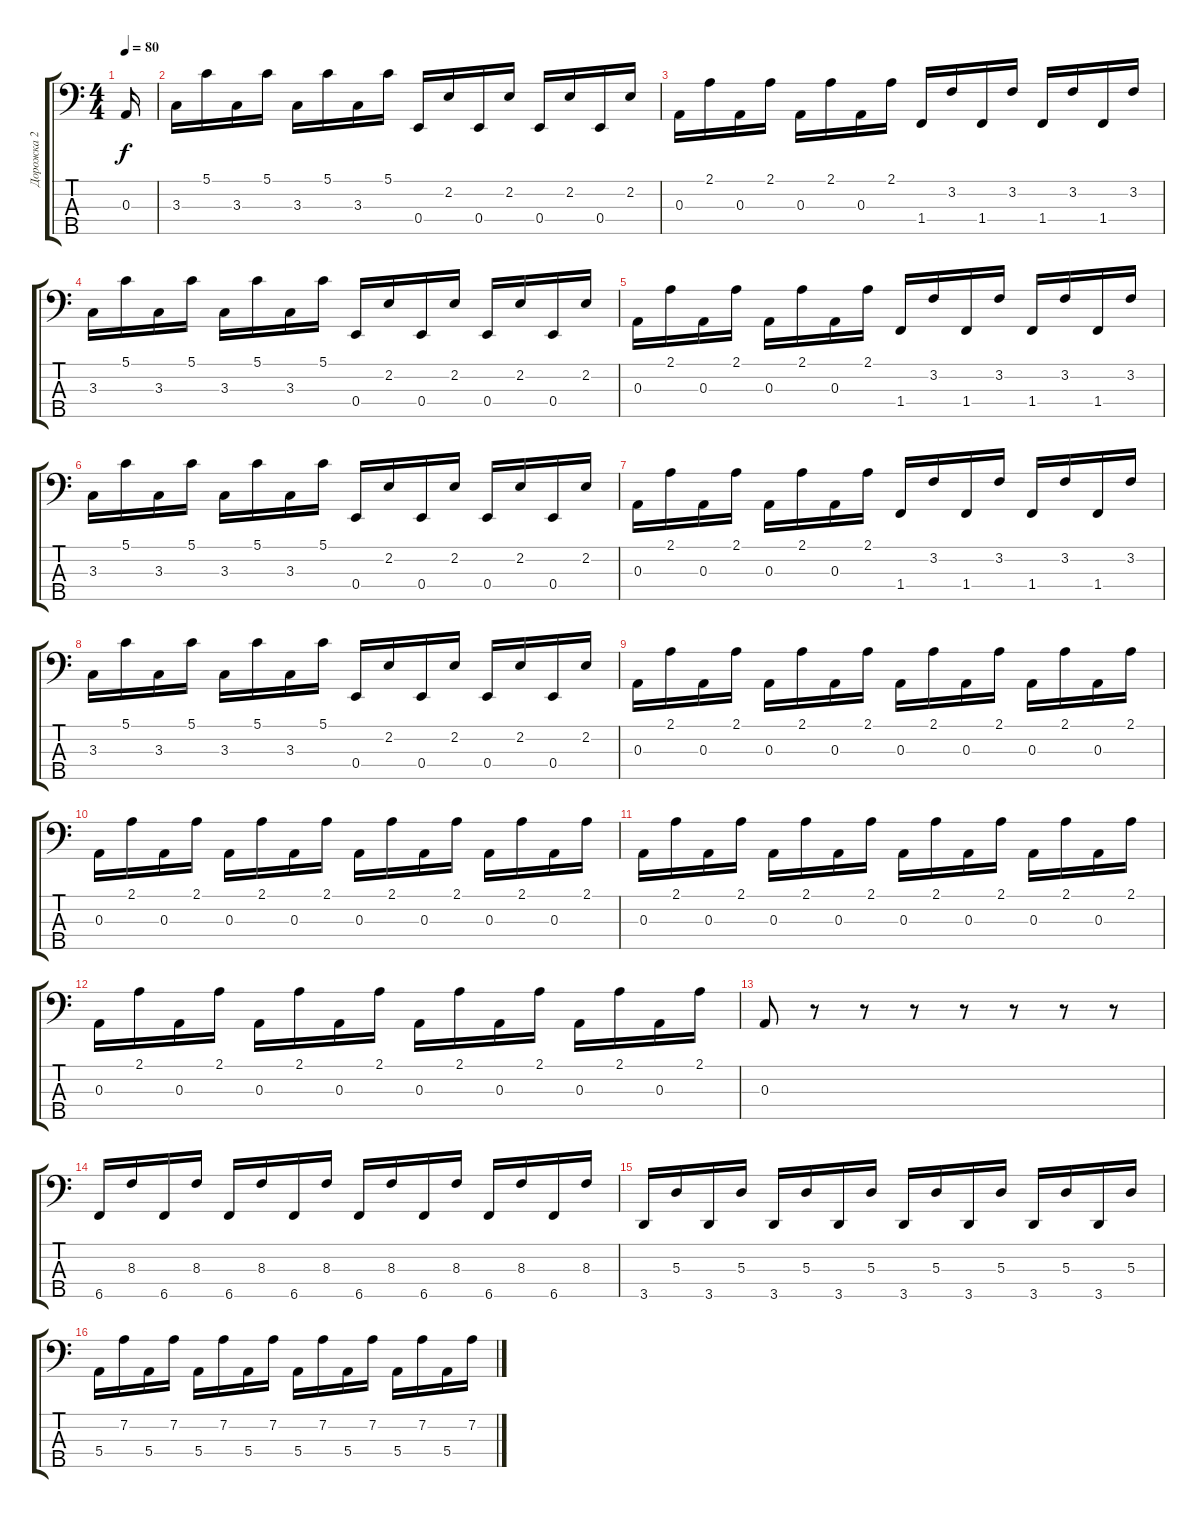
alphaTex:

\track ("Дорожка 2" "Дорожка 2") {instrument electricbassfinger}
\staff {score tabs}
\tuning (G2 D2 A1 E1 B0) {hide}
\ts (4 4)
\tempo 80
\clef f4
\ks c
0.3.16{dy f} |
3.3.16 5.1.16 3.3.16 5.1.16 3.3.16 5.1.16 3.3.16 5.1.16 0.4.16 2.2.16 0.4.16 2.2.16 0.4.16 2.2.16 0.4.16 2.2.16 |
0.3.16 2.1.16 0.3.16 2.1.16 0.3.16 2.1.16 0.3.16 2.1.16 1.4.16 3.2.16 1.4.16 3.2.16 1.4.16 3.2.16 1.4.16 3.2.16 |
3.3.16 5.1.16 3.3.16 5.1.16 3.3.16 5.1.16 3.3.16 5.1.16 0.4.16 2.2.16 0.4.16 2.2.16 0.4.16 2.2.16 0.4.16 2.2.16 |
0.3.16 2.1.16 0.3.16 2.1.16 0.3.16 2.1.16 0.3.16 2.1.16 1.4.16 3.2.16 1.4.16 3.2.16 1.4.16 3.2.16 1.4.16 3.2.16 |
3.3.16 5.1.16 3.3.16 5.1.16 3.3.16 5.1.16 3.3.16 5.1.16 0.4.16 2.2.16 0.4.16 2.2.16 0.4.16 2.2.16 0.4.16 2.2.16 |
0.3.16 2.1.16 0.3.16 2.1.16 0.3.16 2.1.16 0.3.16 2.1.16 1.4.16 3.2.16 1.4.16 3.2.16 1.4.16 3.2.16 1.4.16 3.2.16 |
3.3.16 5.1.16 3.3.16 5.1.16 3.3.16 5.1.16 3.3.16 5.1.16 0.4.16 2.2.16 0.4.16 2.2.16 0.4.16 2.2.16 0.4.16 2.2.16 |
0.3.16 2.1.16 0.3.16 2.1.16 0.3.16 2.1.16 0.3.16 2.1.16 0.3.16 2.1.16 0.3.16 2.1.16 0.3.16 2.1.16 0.3.16 2.1.16 |
0.3.16 2.1.16 0.3.16 2.1.16 0.3.16 2.1.16 0.3.16 2.1.16 0.3.16 2.1.16 0.3.16 2.1.16 0.3.16 2.1.16 0.3.16 2.1.16 |
0.3.16 2.1.16 0.3.16 2.1.16 0.3.16 2.1.16 0.3.16 2.1.16 0.3.16 2.1.16 0.3.16 2.1.16 0.3.16 2.1.16 0.3.16 2.1.16 |
0.3.16 2.1.16 0.3.16 2.1.16 0.3.16 2.1.16 0.3.16 2.1.16 0.3.16 2.1.16 0.3.16 2.1.16 0.3.16 2.1.16 0.3.16 2.1.16 |
0.3.8 r.8 r.8 r.8 r.8 r.8 r.8 r.8 |
6.5.16 8.3.16 6.5.16 8.3.16 6.5.16 8.3.16 6.5.16 8.3.16 6.5.16 8.3.16 6.5.16 8.3.16 6.5.16 8.3.16 6.5.16 8.3.16 |
3.5.16 5.3.16 3.5.16 5.3.16 3.5.16 5.3.16 3.5.16 5.3.16 3.5.16 5.3.16 3.5.16 5.3.16 3.5.16 5.3.16 3.5.16 5.3.16 |
5.4.16 7.2.16 5.4.16 7.2.16 5.4.16 7.2.16 5.4.16 7.2.16 5.4.16 7.2.16 5.4.16 7.2.16 5.4.16 7.2.16 5.4.16 7.2.16
